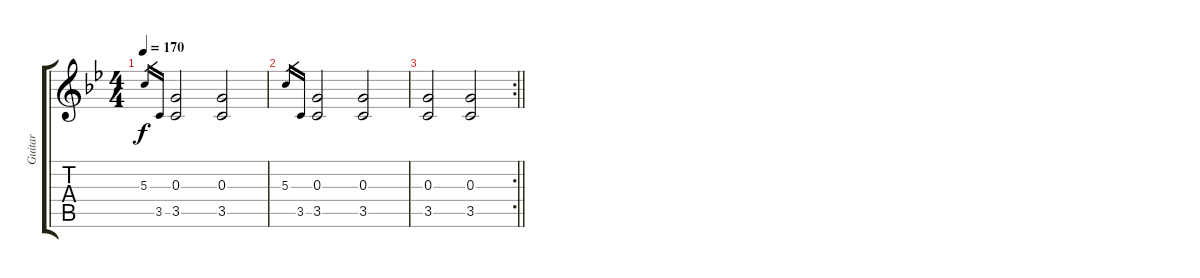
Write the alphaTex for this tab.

\track ("Guitar" "Guitar") {instrument overdrivenguitar}
\staff {score tabs}
\tuning (E4 B3 G3 D3 A2 E2) {hide}
\ts (4 4)
\tempo 170
\clef g2
\ks bb
5.3.16{gr dy f} 3.5.16{gr} (0.3 3.5).2 (0.3 3.5).2 |
5.3.16{gr} 3.5.16{gr} (0.3 3.5).2 (0.3 3.5).2 |
\rc 2
\barLineRight lightlight
(0.3 3.5).2 (0.3 3.5).2
